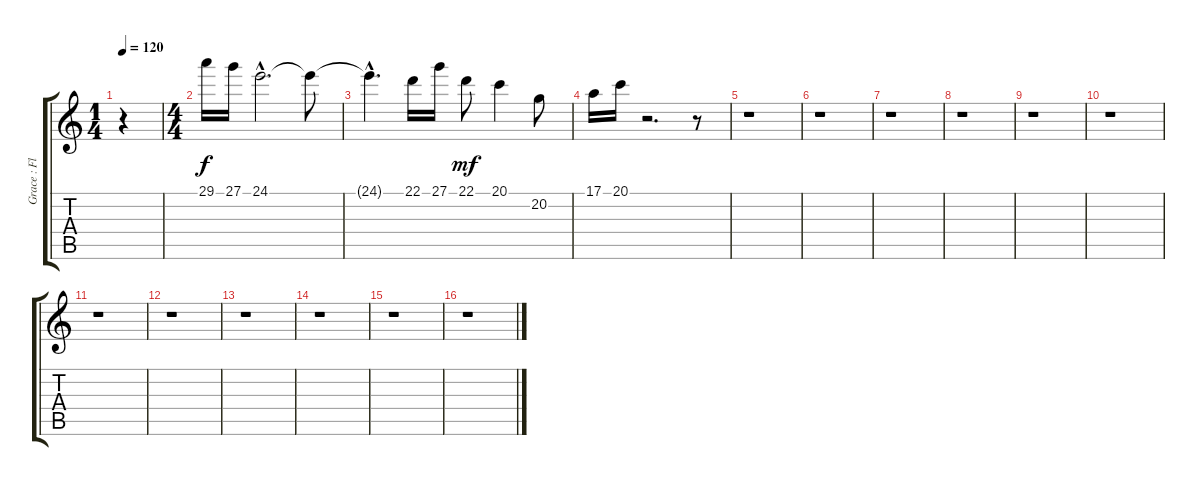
\track ("Grace : Flute       " "Grace : Fl") {instrument blownbottle}
\staff {score tabs}
\tuning (E4 B3 G3 D3 A2 E2) {hide}
\ts (1 4)
\tempo 120
\clef g2
\ks c
r.4{dy f instrument blownbottle} |
\ts (4 4)
29.1.16{volume 16} 27.1.16 24.1{hac}.2{d} 24.1{t}.8 |
24.1{hac t}.4{d} 22.1.16 27.1.16 22.1.8{dy mf} 20.1.4 20.2.8 |
17.1.16 20.1.16 r.2{d} r.8 |
r.1 |
r.1 |
r.1 |
r.1 |
r.1 |
r.1 |
r.1 |
r.1 |
r.1 |
r.1 |
r.1 |
r.1
